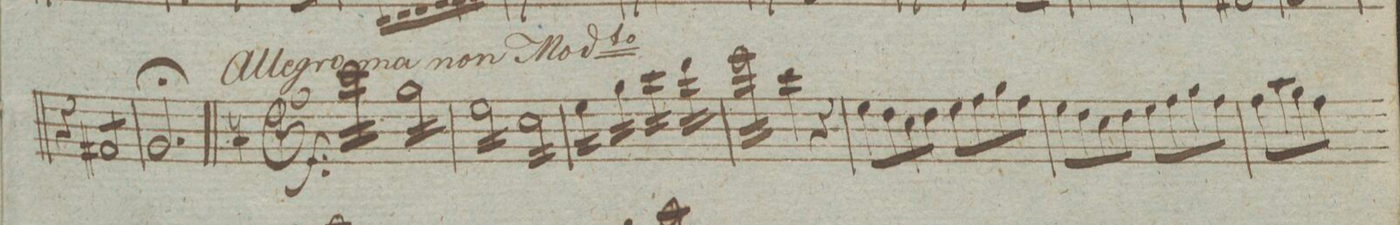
**kern	**dynam
*I"Violino Imo	*
*clefG2	*
*k[b-]	*
*met(c|)	*
*M3/4	*
4r	.
*tremolo	*
8f#X/L	.
8f#X/	.
8f#X/	.
8f#X/J	.
*Xtremolo	*
=117	=117
2.g;/	.
=118||	=118||
*k[]	*
*M4/4	*
*met(c|)	*
*tremolo	*
16ccc\LL	f
16ccc\	.
16ccc\	.
16ccc\	.
16ccc\	.
16ccc\	.
16ccc\	.
16ccc\JJ	.
16gg\LL	.
16gg\	.
16gg\	.
16gg\	.
16gg\	.
16gg\	.
16gg\	.
16gg\JJ	.
=119	=119
16ee\LL	.
16ee\	.
16ee\	.
16ee\	.
16ee\	.
16ee\	.
16ee\	.
16ee\JJ	.
16cc\LL	.
16cc\	.
16cc\	.
16cc\	.
16cc\	.
16cc\	.
16cc\	.
16cc\JJ	.
=120	=120
16ee\LL	.
16ee\	.
16ee\	.
16ee\JJ	.
16gg\LL	.
16gg\	.
16gg\	.
16gg\JJ	.
16ccc\LL	.
16ccc\	.
16ccc\	.
16ccc\JJ	.
16ddd\LL	.
16ddd\	.
16ddd\	.
16ddd\JJ	.
=121	=121
16eee\LL	.
16eee\	.
16eee\	.
16eee\	.
16eee\	.
16eee\	.
16eee\	.
16eee\JJ	.
*Xtremolo	*
4ccc\	.
4r	.
=122	=122
8ee\L	.
8dd\	.
8cc\	.
8dd\J	.
8ee\L	.
8ff\	.
8gg\	.
8ff\J	.
=123	=123
8ee\L	.
8dd\	.
8cc\	.
8dd\J	.
8ee\L	.
8ff\	.
8gg\	.
8ff\J	.
=124	=124
8ff\L	.
8aa\	.
8gg\	.
8ff\J	.
*-	*-
